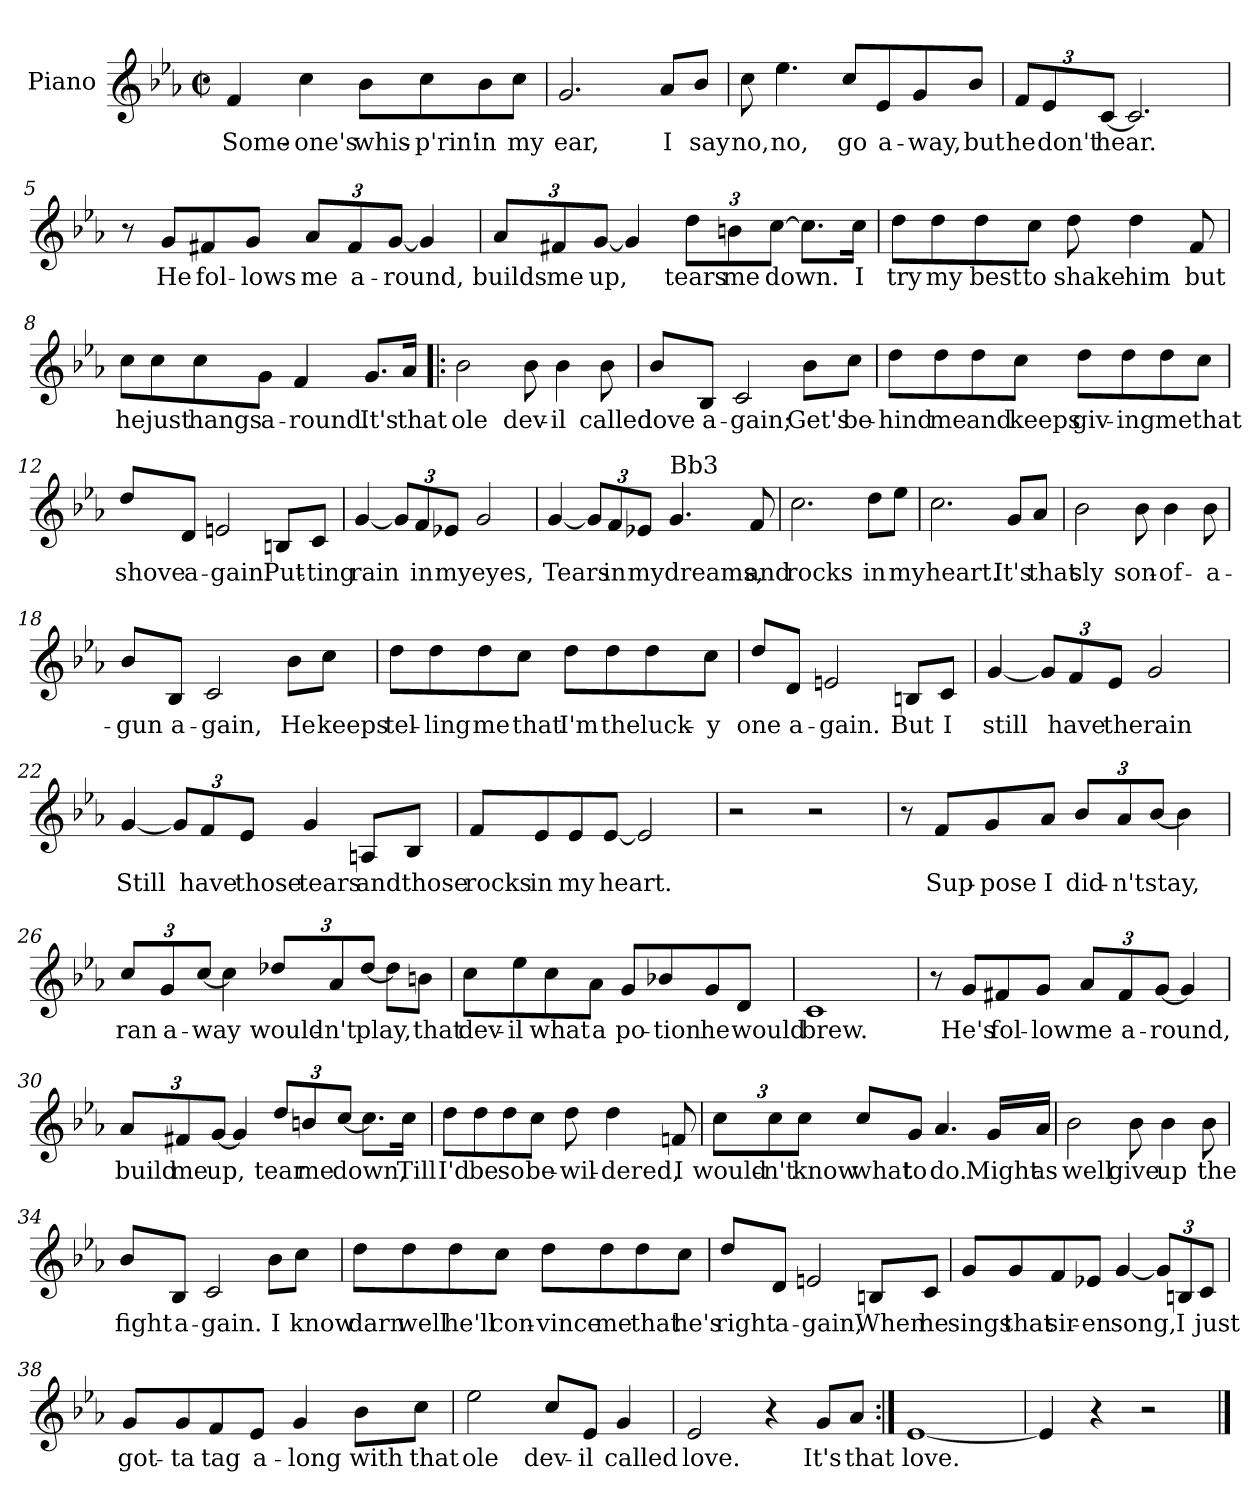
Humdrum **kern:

**kern	**text
*part1	*part1
*staff1	*staff1
*I"Piano	*
*I'Pno.	*
*clefG2	*
*k[b-e-a-]	*
*E-:	*
*M2/2	*
*met(c|)	*
=1	=1
4f/	Some-
4cc\	-one's
8b-\L	whis-
8cc\	-p'rin'
8b-\	in
8cc\J	my
=2	=2
2.g/	ear,
8a-/L	I
8b-/J	say
=3	=3
8cc\	no,
4.ee-\	no,
8cc/L	go
8e-/	a-
8g/	-way,
8b-/J	but
=4	=4
*Xbrackettup	*
12f/L	he
12e-/	don't
[12c/J	hear.
2.c/]	.
!!LO:LB:g=z
=5	=5
8r	.
8g/L	He
8f#X/	fol-
8g/J	-lows
12a-/L	me
12f#/	a-
[12g/J	-round,
4g/]	.
=6	=6
12a-/L	builds
12f#X/	me
[12g/J	up,
4g/]	.
12dd\L	tears
12bn\	me
[12cc\J	down.
8.cc\L]	.
16cc\Jk	I
!!LO:LB:g=z
=7	=7
8dd\L	try
8dd\	my
8dd\	best
8cc\J	to
8dd\	shake
4dd\	him
8f/	but
=8	=8
8cc\L	he
8cc\	just
8cc\	hangs
8g\J	a-
4f/	-round.
8.g/L	It's
16a-/Jk	that
=9!|:	=9!|:
2b-\	ole
8b-\	dev-
4b-\	-il
8b-\	called
!!LO:LB:g=z
=10	=10
8b-/L	love
8B-/J	a-
2c/	-gain;
8b-\L	Get's
8cc\J	be-
=11	=11
8dd\L	-hind
8dd\	me
8dd\	and
8cc\J	keeps
8dd\L	giv-
8dd\	-ing
8dd\	me
8cc\J	that
!!LO:LB:g=z
=12	=12
8dd/L	shove
8d/J	a-
2en/	-gain.
8Bn/L	Put-
8c/J	-ting
=13	=13
[4g/	rain
12g/L]	.
12f/	in
12e-X/J	my
2g/	eyes,
=14	=14
[4g/	Tears
12g/L]	.
12f/	in
12e-X/J	my
!LO:TX:a:t=Bb3	!
4.g/	dreams,
8f/	and
!!LO:LB:g=z
=15	=15
2.cc\	rocks
8dd\L	in
8ee-\J	my
=16	=16
2.cc\	heart.
8g/L	It's
8a-/J	that
=17	=17
2b-\	sly
8b-\	son-
4b-\	-of-
8b-\	-a-
=18	=18
8b-/L	-gun
8B-/J	a-
2c/	-gain,
8b-\L	He
8cc\J	keeps
!!LO:LB:g=z
=19	=19
8dd\L	tel-
8dd\	-ling
8dd\	me
8cc\J	that
8dd\L	I'm
8dd\	the
8dd\	luck-
8cc\J	-y
=20	=20
8dd/L	one
8d/J	a-
2en/	-gain.
8Bn/L	But
8c/J	I
=21	=21
[4g/	still
12g/L]	.
12f/	have
12e-/J	the
2g/	rain
!!LO:LB:g=z
=22	=22
[4g/	Still
12g/L]	.
12f/	have
12e-/J	those
4g/	tears
8An/L	and
8B-/J	those
=23	=23
8f/L	rocks
8e-/	in
8e-/	my
[8e-/J	heart.
2e-/]	.
=24	=24
2r	.
2r	.
!!LO:PB:g=z
=25	=25
8r	.
8f/L	Sup-
8g/	-pose
8a-/J	I
12b-/L	did-
12a-/	-n't
[12b-/J	stay,
4b-\]	.
=26	=26
12cc/L	ran
12g/	a-
[12cc/J	-way
4cc\]	.
12dd-X/L	would-
12a-/	-n't
[12dd-/J	play,
8dd-\L]	.
8bn\J	that
!!LO:LB:g=z
=27	=27
8cc\L	dev-
8ee-\	-il
8cc\	what
8a-\J	a
8g/L	po-
8b-X/	-tion
8g/	he
8d/J	would
=28	=28
1c	brew.
=29	=29
8r	.
8g/L	He's
8f#X/	fol-
8g/J	-low
12a-/L	me
12f#/	a-
[12g/J	-round,
4g/]	.
!!LO:LB:g=z
=30	=30
12a-/L	build
12f#X/	me
[12g/J	up,
4g/]	.
12dd/L	tear
12bn/	me
[12cc/J	down,
8.cc\L]	.
16cc\Jk	Till
=31	=31
8dd\L	I'd
8dd\	be
8dd\	so
8cc\J	be-
8dd\	-wil-
4dd\	-dered,
8fn/	I
!!LO:LB:g=z
=32	=32
12cc\L	would-
12cc\	-n't
12cc\J	know
8cc/L	what
8g/J	to
4.a-/	do.
16g/LL	Might
16a-/JJ	as
=33	=33
2b-\	well
8b-\	give
4b-\	up
8b-\	the
=34	=34
8b-/L	fight
8B-/J	a-
2c/	-gain.
8b-\L	I
8cc\J	know
!!LO:LB:g=z
=35	=35
8dd\L	darn
8dd\	well
8dd\	he'll
8cc\J	con-
8dd\L	-vince
8dd\	me
8dd\	that
8cc\J	he's
=36	=36
8dd/L	right
8d/J	a-
2en/	-gain,
8Bn/L	When
8c/J	he
!!LO:LB:g=z
=37	=37
8g/L	sings
8g/	that
8f/	sir-
8e-X/J	-en
[4g/	song,
12g/L]	.
12Bn/	I
12c/J	just
=38	=38
8g/L	got-
8g/	-ta
8f/	tag
8e-/J	a-
4g/	-long
8b-\L	with
8cc\J	that
!!LO:LB:g=z
=39	=39
2ee-\	ole
8cc/L	dev-
8e-/J	-il
4g/	called
=40	=40
2e-/	love.
4r	.
8g/L	It's
8a-/J	that
=41:|!	=41:|!
[1e-	love.
=42	=42
4e-/]	.
4r	.
2r	.
==	==
*-	*-
